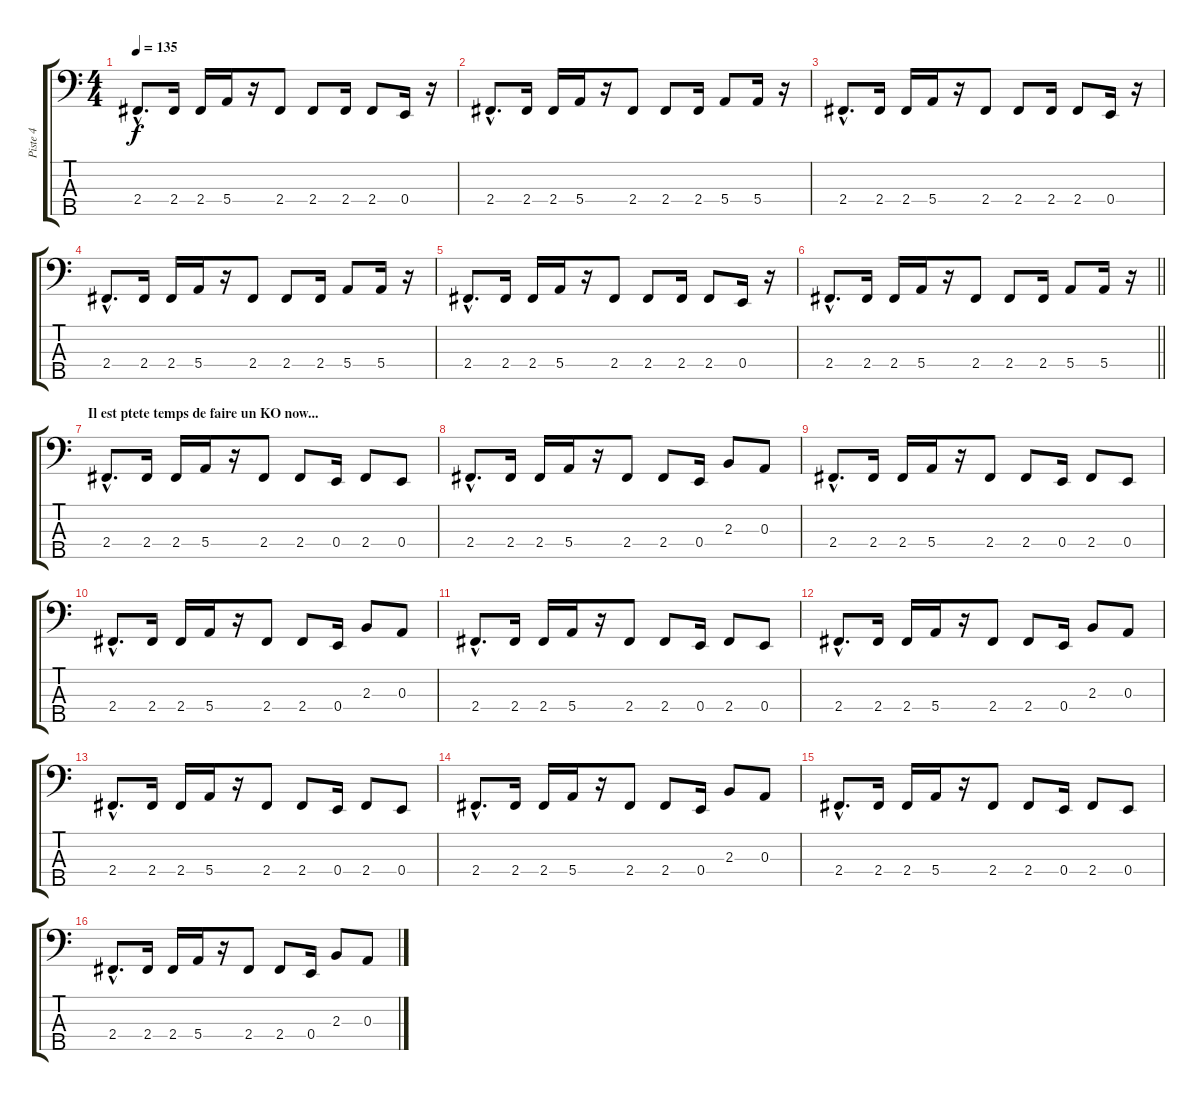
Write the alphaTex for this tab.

\track ("Piste 4" "Piste 4") {instrument electricbassfinger}
\staff {score tabs}
\tuning (G2 D2 A1 E1 B0) {hide}
\ts (4 4)
\tempo 135
\clef f4
\ks c
2.4{hac}.8{d dy f} 2.4.16 2.4.16 5.4.16 r.16 2.4.8 2.4.8 2.4.16 2.4.8 0.4.16 r.16 |
2.4{hac}.8{d} 2.4.16 2.4.16 5.4.16 r.16 2.4.8 2.4.8 2.4.16 5.4.8 5.4.16 r.16 |
2.4{hac}.8{d} 2.4.16 2.4.16 5.4.16 r.16 2.4.8 2.4.8 2.4.16 2.4.8 0.4.16 r.16 |
2.4{hac}.8{d} 2.4.16 2.4.16 5.4.16 r.16 2.4.8 2.4.8 2.4.16 5.4.8 5.4.16 r.16 |
2.4{hac}.8{d} 2.4.16 2.4.16 5.4.16 r.16 2.4.8 2.4.8 2.4.16 2.4.8 0.4.16 r.16 |
\barLineRight lightlight
2.4{hac}.8{d} 2.4.16 2.4.16 5.4.16 r.16 2.4.8 2.4.8 2.4.16 5.4.8 5.4.16 r.16 |
\section ("" "Il est ptete temps de faire un KO now...")
2.4{hac}.8{d} 2.4.16 2.4.16 5.4.16 r.16 2.4.8 2.4.8 0.4.16 2.4.8 0.4.8 |
2.4{hac}.8{d} 2.4.16 2.4.16 5.4.16 r.16 2.4.8 2.4.8 0.4.16 2.3.8 0.3.8 |
2.4{hac}.8{d} 2.4.16 2.4.16 5.4.16 r.16 2.4.8 2.4.8 0.4.16 2.4.8 0.4.8 |
2.4{hac}.8{d} 2.4.16 2.4.16 5.4.16 r.16 2.4.8 2.4.8 0.4.16 2.3.8 0.3.8 |
2.4{hac}.8{d} 2.4.16 2.4.16 5.4.16 r.16 2.4.8 2.4.8 0.4.16 2.4.8 0.4.8 |
2.4{hac}.8{d} 2.4.16 2.4.16 5.4.16 r.16 2.4.8 2.4.8 0.4.16 2.3.8 0.3.8 |
2.4{hac}.8{d} 2.4.16 2.4.16 5.4.16 r.16 2.4.8 2.4.8 0.4.16 2.4.8 0.4.8 |
2.4{hac}.8{d} 2.4.16 2.4.16 5.4.16 r.16 2.4.8 2.4.8 0.4.16 2.3.8 0.3.8 |
2.4{hac}.8{d} 2.4.16 2.4.16 5.4.16 r.16 2.4.8 2.4.8 0.4.16 2.4.8 0.4.8 |
2.4{hac}.8{d} 2.4.16 2.4.16 5.4.16 r.16 2.4.8 2.4.8 0.4.16 2.3.8 0.3.8
